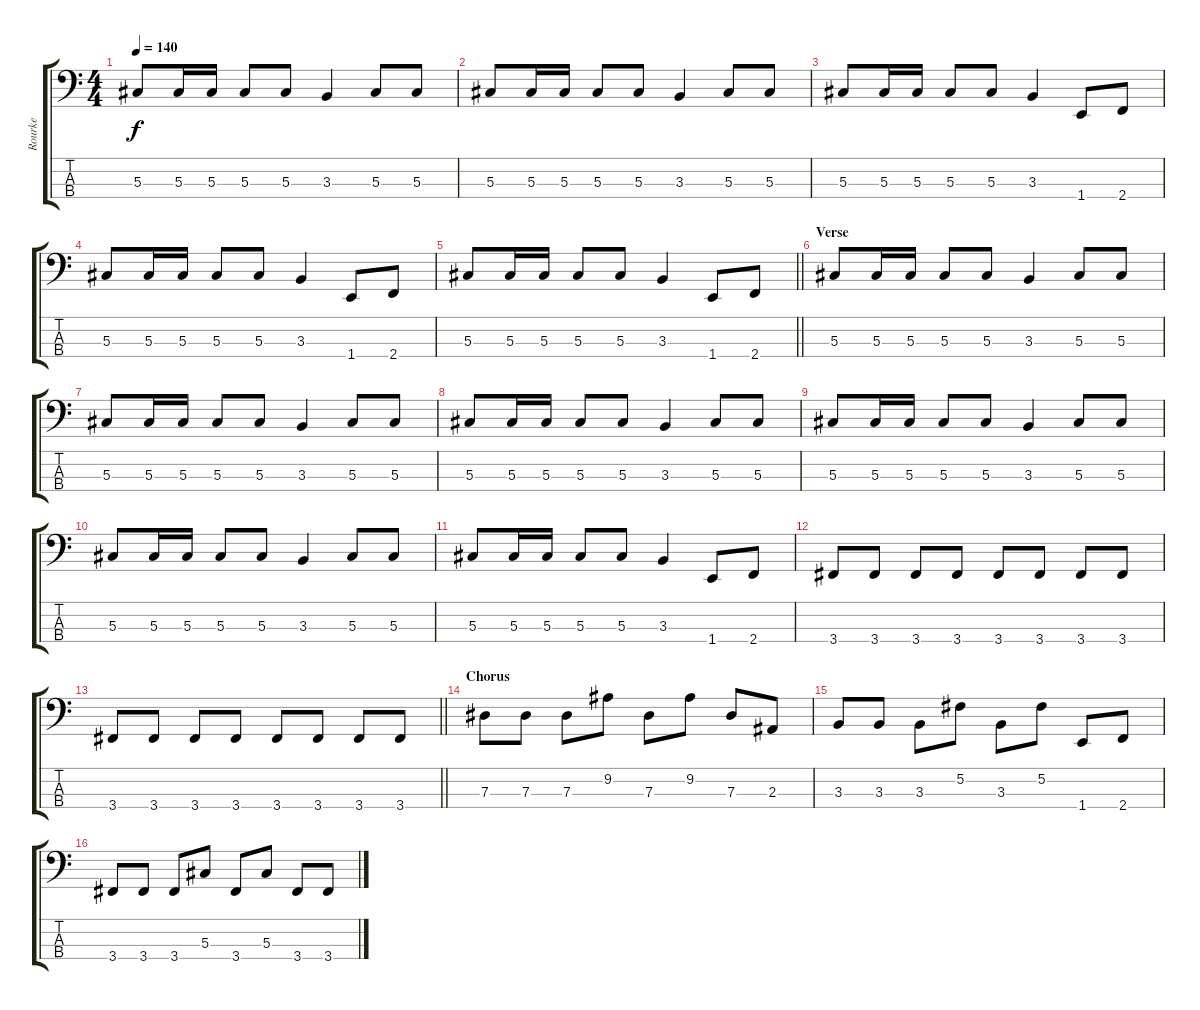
\track ("Rourke" "Rourke") {instrument electricbassfinger}
\staff {score tabs}
\tuning (Gb2 Db2 Ab1 Eb1) {hide}
\ts (4 4)
\tempo 140
\clef f4
\ks c
5.3.8{dy f} 5.3.16 5.3.16 5.3.8 5.3.8 3.3.4 5.3.8 5.3.8 |
5.3.8 5.3.16 5.3.16 5.3.8 5.3.8 3.3.4 5.3.8 5.3.8 |
5.3.8 5.3.16 5.3.16 5.3.8 5.3.8 3.3.4 1.4.8 2.4.8 |
5.3.8 5.3.16 5.3.16 5.3.8 5.3.8 3.3.4 1.4.8 2.4.8 |
\barLineRight lightlight
5.3.8 5.3.16 5.3.16 5.3.8 5.3.8 3.3.4 1.4.8 2.4.8 |
\section ("" "Verse")
5.3.8 5.3.16 5.3.16 5.3.8 5.3.8 3.3.4 5.3.8 5.3.8 |
5.3.8 5.3.16 5.3.16 5.3.8 5.3.8 3.3.4 5.3.8 5.3.8 |
5.3.8 5.3.16 5.3.16 5.3.8 5.3.8 3.3.4 5.3.8 5.3.8 |
5.3.8 5.3.16 5.3.16 5.3.8 5.3.8 3.3.4 5.3.8 5.3.8 |
5.3.8 5.3.16 5.3.16 5.3.8 5.3.8 3.3.4 5.3.8 5.3.8 |
5.3.8 5.3.16 5.3.16 5.3.8 5.3.8 3.3.4 1.4.8 2.4.8 |
3.4.8 3.4.8 3.4.8 3.4.8 3.4.8 3.4.8 3.4.8 3.4.8 |
\barLineRight lightlight
3.4.8 3.4.8 3.4.8 3.4.8 3.4.8 3.4.8 3.4.8 3.4.8 |
\section ("" "Chorus")
7.3.8 7.3.8 7.3.8 9.2.8 7.3.8 9.2.8 7.3.8 2.3.8 |
3.3.8 3.3.8 3.3.8 5.2.8 3.3.8 5.2.8 1.4.8 2.4.8 |
3.4.8 3.4.8 3.4.8 5.3.8 3.4.8 5.3.8 3.4.8 3.4.8
